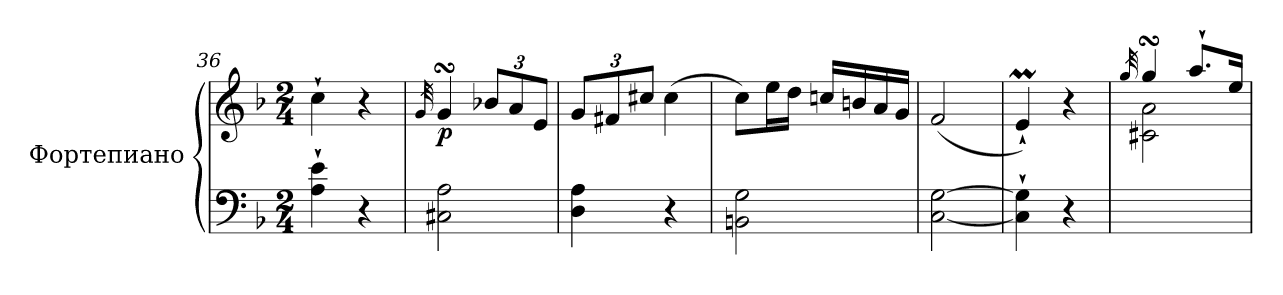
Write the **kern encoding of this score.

**kern	**kern	**dynam
*part1	*part1	*part1
*staff2	*staff1	*staff1/2
*I"Фортепиано	*	*
!!LO:LB:g=z
*clefF4	*clefG2	*
*k[b-]	*k[b-]	*
*M2/4	*M2/4	*
=36	=36	=36
4A\` 4e\`	4cc`\	.
4r	4r	.
=37	=37	=37
.	32qg/	.
!	!	!LO:DY:b
2C#X\ 2A\	4gsSSS/	p
*	*Xbrackettup	*
.	12b-X/L	.
.	12a/	.
.	12e/J	.
=38	=38	=38
4D\ 4A\	12g/L	.
.	12f#X/	.
.	12cc#X/J	.
4r	(>4cc#\	.
=39	=39	=39
2BBn\ 2G\	8cc\L)	.
.	16ee\L	.
.	16dd\JJ	.
.	16ccn/LL	.
.	16bn/	.
.	16a/	.
.	16g/JJ	.
=40	=40	=40
[2C\ [2G\	(<2f/	.
=41	=41	=41
4C\]` 4G\]`	4em`/)	.
4r	4r	.
=42	=42	=42
.	32qgg/	.
*	*^	*
2ryy	4ggsSSS/	2c#X\ 2a\	.
.	8.aa`/L	.	.
.	16ee/Jk	.	.
*	*v	*v	*
=	=	=
*-	*-	*-
